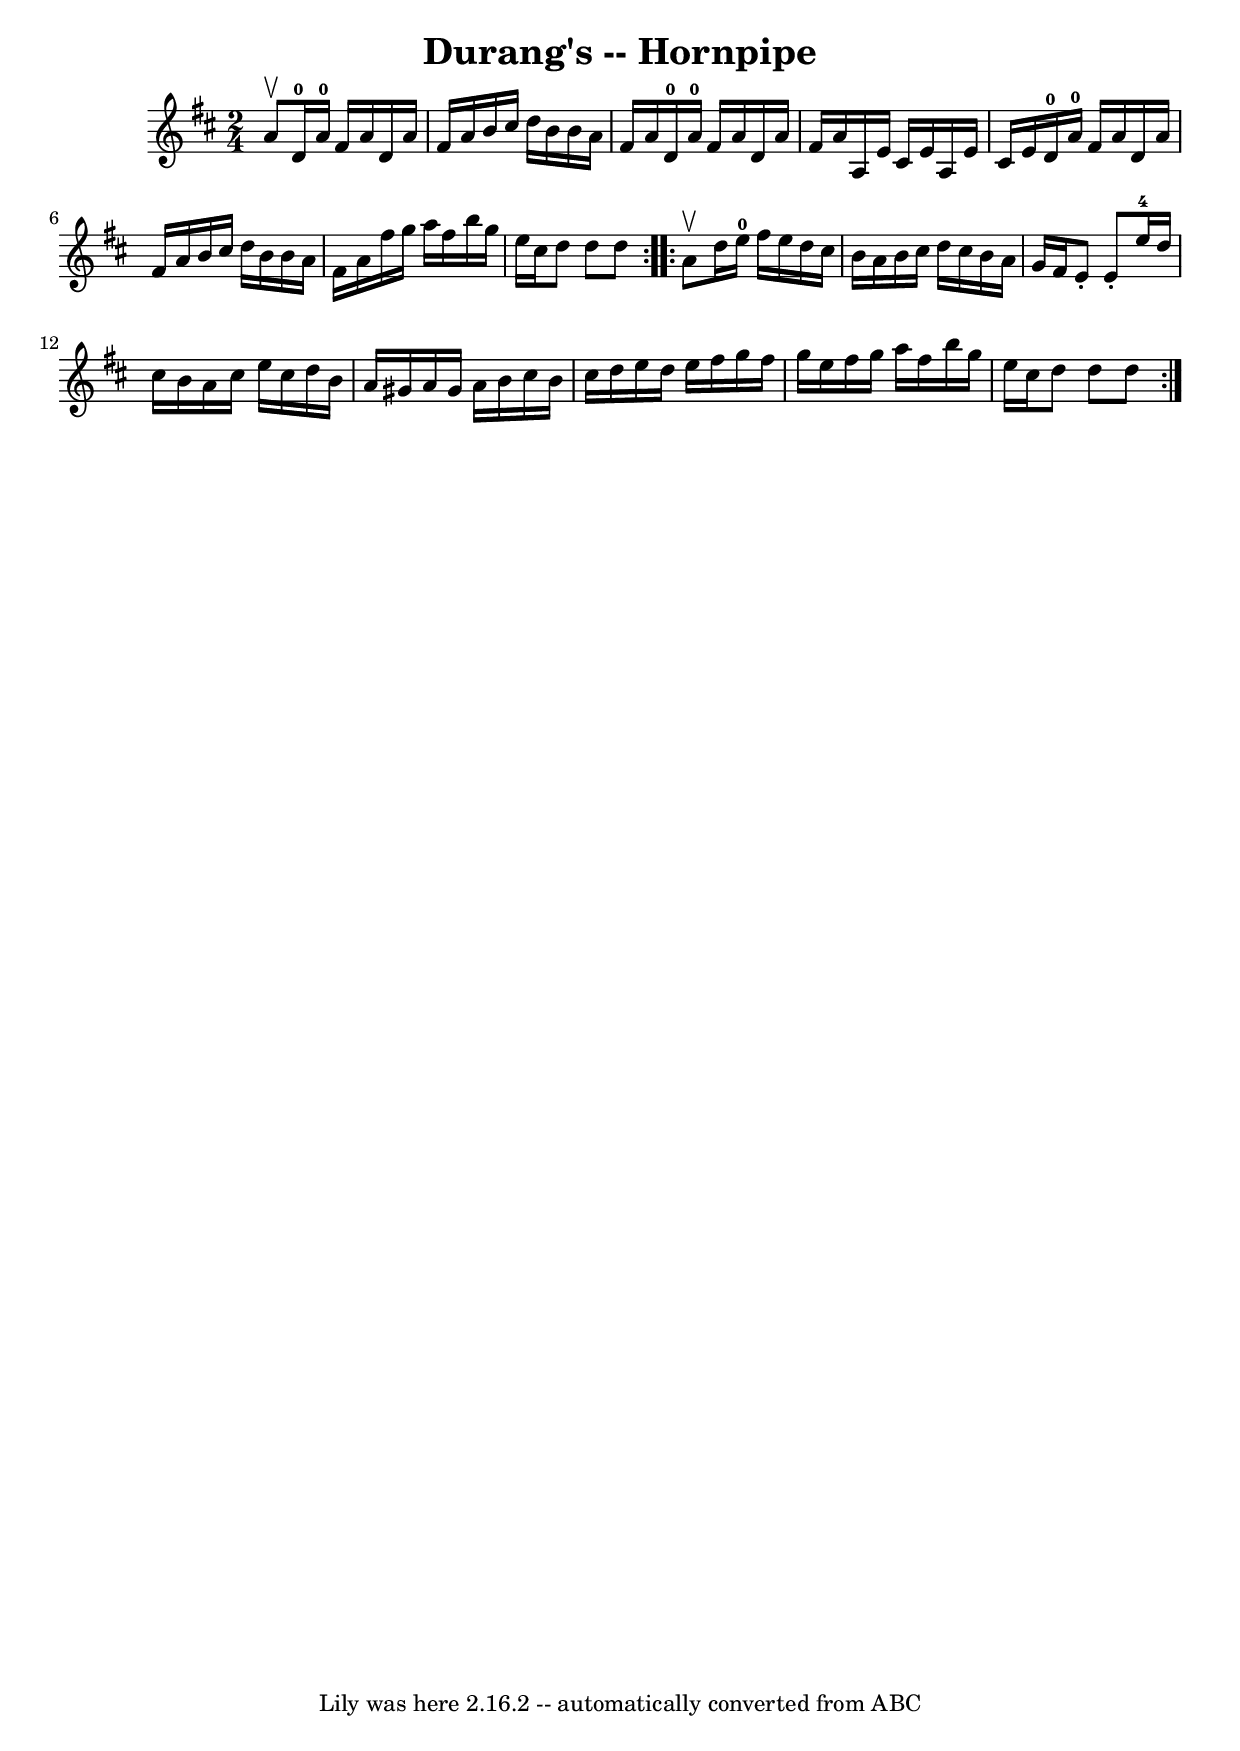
\version "2.16.2"
\include "Mammoth.ily"
\header {
  %% book = "Cole's 1000 Fiddle Tunes"
 crossRefNumber = "1"
 footnotes = ""
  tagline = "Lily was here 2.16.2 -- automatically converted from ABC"
  title = "Durang's -- Hornpipe"

}
voicedefault =  {



  \repeat volta 2 {

    \time 2/4 
    \key d \major a'8^\upbow  |
 d'16-0 a'16-0 fis'16 a'16 d'16 a'16 fis'16 a'16   |
 b'16 cis''16 d''16 b'16 b'16 a'16 fis'16 a'16   |
 d'16-0 a'16-0 fis'16 a'16 d'16 a'16 fis'16 a'16   |
 a16 e'16 cis'16 e'16 a16 e'16 cis'16 e'16   |
 d'16-0 a'16-0 fis'16 a'16 d'16 a'16 fis'16 a'16   |
 b'16 cis''16 d''16 b'16 b'16 a'16 fis'16 a'16   |
     |
 fis''16 g''16 a''16 fis''16 b''16 g''16 e''16 cis''16   |
 d''8 d''8 d''8  
  }     
  \repeat volta 2 { a'8^\upbow   |
 d''16 e''16-0 fis''16 e''16 d''16 cis''16 b'16 a'16   |
 b'16 cis''16 d''16 cis''16 b'16 a'16 g'16 fis'16   |
 e'8-. e'8-. e''16-4 d''16 cis''16 b'16   |
 a'16 cis''16 e''16 cis''16 d''16 b'16 a'16 gis'16   |
 a'16 gis'16 a'16 b'16 cis''16 b'16 cis''16 d''16   |
 e''16 d''16 e''16 fis''16 g''16 fis''16 g''16 e''16   |
 fis''16 g''16 a''16 fis''16 b''16 g''16 e''16 cis''16   |
 d''8 d''8 d''8  
  }   

}

\score{
  <<

    \context Staff="default"
    {
      \voicedefault 
      
    }

  >>
  \layout {
    
  }
  \midi {
  }

}
